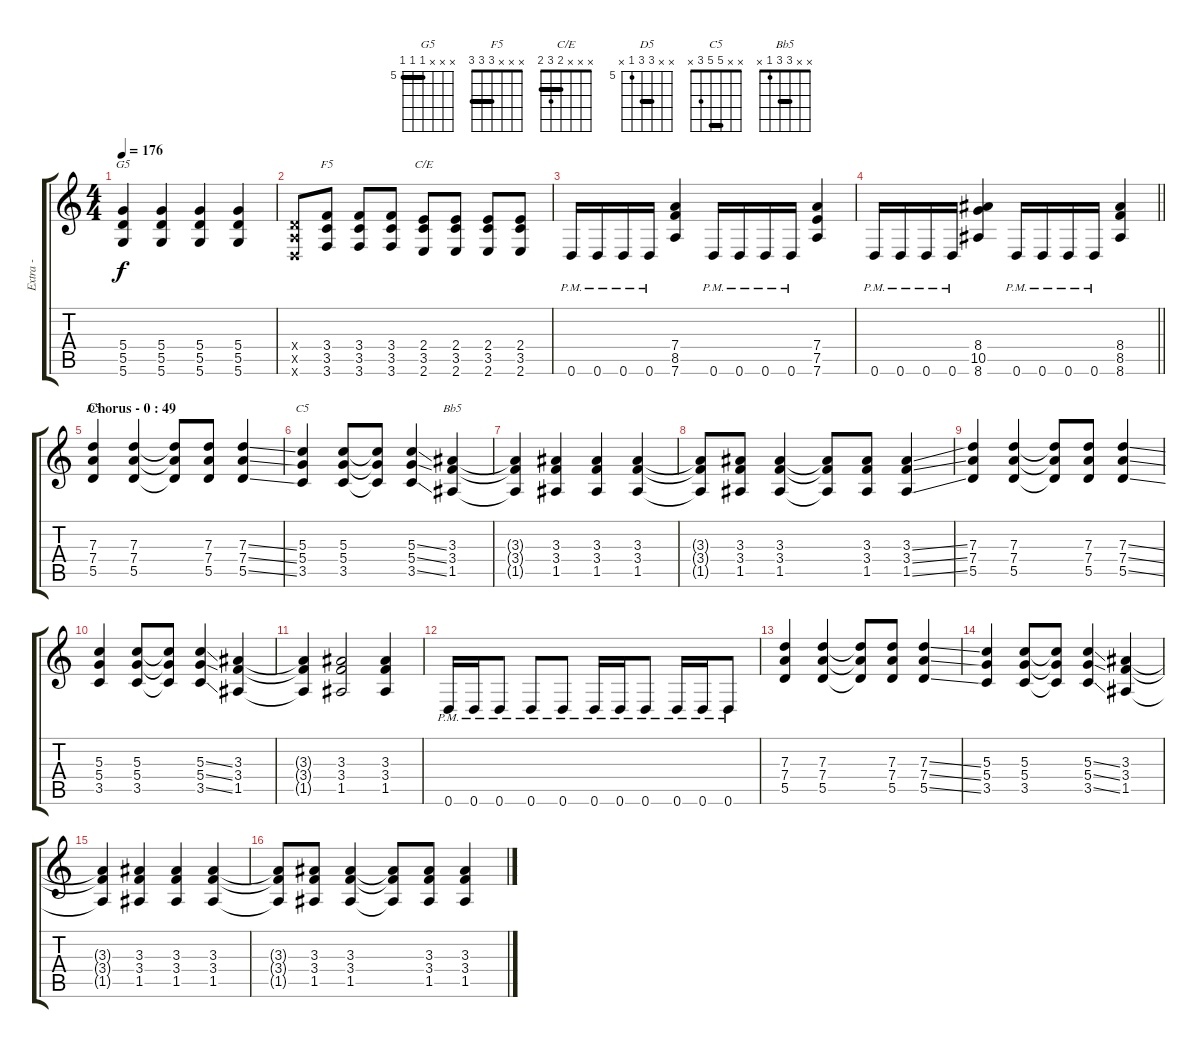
\track ("   Extra - Rhythm" "   Extra -") {instrument overdrivenguitar}
\staff {score tabs}
\tuning (E4 B3 G3 D3 A2 D2) {hide}
\chord ("G5" x x x 5 5 5) {firstfret 5 barre 5}
\chord ("F5" x x x 3 3 3) {barre 3}
\chord ("C/E" x x x 2 3 2) {barre 2}
\chord ("D5" x x 7 7 5 x) {firstfret 5 barre 7}
\chord ("C5" x x 5 5 3 x) {barre 5}
\chord ("Bb5" x x 3 3 1 x) {barre 3}
\ts (4 4)
\tempo 176
\clef g2
\ks c
(5.4 5.5 5.6).4{ch "G5" dy f} (5.4 5.5 5.6).4 (5.4 5.5 5.6).4 (5.4 5.5 5.6).4 |
(0.4{x} 0.5{x} 0.6{x}).8 (3.4 3.5 3.6).8{ch "F5"} (3.4 3.5 3.6).8 (3.4 3.5 3.6).8 (2.4 3.5 2.6).8{ch "C/E"} (2.4 3.5 2.6).8 (2.4 3.5 2.6).8 (2.4 3.5 2.6).8 |
0.6{pm}.16 0.6{pm}.16 0.6{pm}.16 0.6{pm}.16 (7.4 8.5 7.6).4 0.6{pm}.16 0.6{pm}.16 0.6{pm}.16 0.6{pm}.16 (7.4 7.5 7.6).4 |
\barLineRight lightlight
0.6{pm}.16 0.6{pm}.16 0.6{pm}.16 0.6{pm}.16 (8.4 10.5 8.6).4 0.6{pm}.16 0.6{pm}.16 0.6{pm}.16 0.6{pm}.16 (8.4 8.5 8.6).4 |
\section ("" "Chorus - 0 : 49")
(7.3 7.4 5.5).4{ch "D5"} (7.3 7.4 5.5).4 (7.3{t} 7.4{t} 5.5{t}).8 (7.3 7.4 5.5).8 (7.3{ss} 7.4{ss} 5.5{ss}).4 |
(5.3 5.4 3.5).4{ch "C5"} (5.3 5.4 3.5).8 (5.3{t} 5.4{t} 3.5{t}).8 (5.3{ss} 5.4{ss} 3.5{ss}).4 (3.3 3.4 1.5).4{ch "Bb5"} |
(3.3{t} 3.4{t} 1.5{t}).4 (3.3 3.4 1.5).4 (3.3 3.4 1.5).4 (3.3 3.4 1.5).4 |
(3.3{t} 3.4{t} 1.5{t}).8 (3.3 3.4 1.5).8 (3.3 3.4 1.5).4 (3.3{t} 3.4{t} 1.5{t}).8 (3.3 3.4 1.5).8 (3.3{ss} 3.4{ss} 1.5{ss}).4 |
(7.3 7.4 5.5).4 (7.3 7.4 5.5).4 (7.3{t} 7.4{t} 5.5{t}).8 (7.3 7.4 5.5).8 (7.3{ss} 7.4{ss} 5.5{ss}).4 |
(5.3 5.4 3.5).4 (5.3 5.4 3.5).8 (5.3{t} 5.4{t} 3.5{t}).8 (5.3{ss} 5.4{ss} 3.5{ss}).4 (3.3 3.4 1.5).4 |
(3.3{t} 3.4{t} 1.5{t}).4 (3.3 3.4 1.5).2 (3.3 3.4 1.5).4 |
0.6{pm}.16 0.6{pm}.16 0.6{pm}.8 0.6{pm}.8 0.6{pm}.8 0.6{pm}.16 0.6{pm}.16 0.6{pm}.8 0.6{pm}.16 0.6{pm}.16 0.6{pm}.8 |
(7.3 7.4 5.5).4 (7.3 7.4 5.5).4 (7.3{t} 7.4{t} 5.5{t}).8 (7.3 7.4 5.5).8 (7.3{ss} 7.4{ss} 5.5{ss}).4 |
(5.3 5.4 3.5).4 (5.3 5.4 3.5).8 (5.3{t} 5.4{t} 3.5{t}).8 (5.3{ss} 5.4{ss} 3.5{ss}).4 (3.3 3.4 1.5).4 |
(3.3{t} 3.4{t} 1.5{t}).4 (3.3 3.4 1.5).4 (3.3 3.4 1.5).4 (3.3 3.4 1.5).4 |
(3.3{t} 3.4{t} 1.5{t}).8 (3.3 3.4 1.5).8 (3.3 3.4 1.5).4 (3.3{t} 3.4{t} 1.5{t}).8 (3.3 3.4 1.5).8 (3.3{ss} 3.4{ss} 1.5{ss}).4
